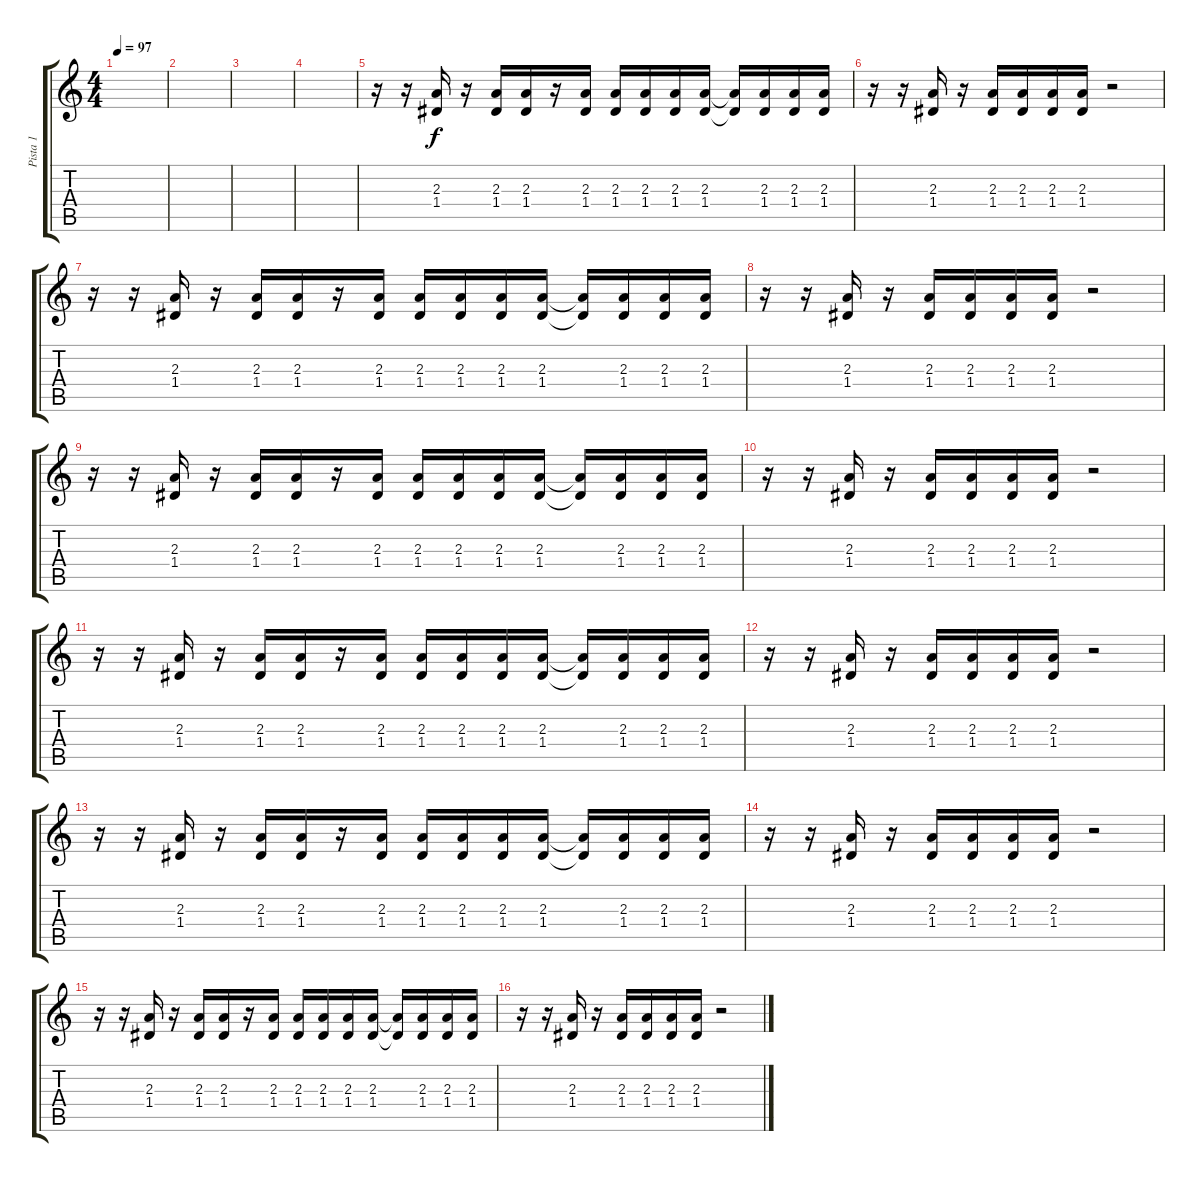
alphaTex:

\track ("Pista 1" "Pista 1") {instrument distortionguitar}
\staff {score tabs}
\tuning (E4 B3 G3 D3 A2 E2) {hide}
\ts (4 4)
\tempo 97
\clef g2
\ks c
|
|
|
|
r.16 r.16 (2.3 1.4).16 r.16 (2.3 1.4).16 (2.3 1.4).16 r.16 (2.3 1.4).16 (2.3 1.4).16 (2.3 1.4).16 (2.3 1.4).16 (2.3 1.4).16 (2.3{t} 1.4{t}).16 (2.3 1.4).16 (2.3 1.4).16 (2.3 1.4).16 |
r.16 r.16 (2.3 1.4).16 r.16 (2.3 1.4).16 (2.3 1.4).16 (2.3 1.4).16 (2.3 1.4).16 r.2 |
r.16 r.16 (2.3 1.4).16 r.16 (2.3 1.4).16 (2.3 1.4).16 r.16 (2.3 1.4).16 (2.3 1.4).16 (2.3 1.4).16 (2.3 1.4).16 (2.3 1.4).16 (2.3{t} 1.4{t}).16 (2.3 1.4).16 (2.3 1.4).16 (2.3 1.4).16 |
r.16 r.16 (2.3 1.4).16 r.16 (2.3 1.4).16 (2.3 1.4).16 (2.3 1.4).16 (2.3 1.4).16 r.2 |
r.16 r.16 (2.3 1.4).16 r.16 (2.3 1.4).16 (2.3 1.4).16 r.16 (2.3 1.4).16 (2.3 1.4).16 (2.3 1.4).16 (2.3 1.4).16 (2.3 1.4).16 (2.3{t} 1.4{t}).16 (2.3 1.4).16 (2.3 1.4).16 (2.3 1.4).16 |
r.16 r.16 (2.3 1.4).16 r.16 (2.3 1.4).16 (2.3 1.4).16 (2.3 1.4).16 (2.3 1.4).16 r.2 |
r.16 r.16 (2.3 1.4).16 r.16 (2.3 1.4).16 (2.3 1.4).16 r.16 (2.3 1.4).16 (2.3 1.4).16 (2.3 1.4).16 (2.3 1.4).16 (2.3 1.4).16 (2.3{t} 1.4{t}).16 (2.3 1.4).16 (2.3 1.4).16 (2.3 1.4).16 |
r.16 r.16 (2.3 1.4).16 r.16 (2.3 1.4).16 (2.3 1.4).16 (2.3 1.4).16 (2.3 1.4).16 r.2 |
r.16 r.16 (2.3 1.4).16 r.16 (2.3 1.4).16 (2.3 1.4).16 r.16 (2.3 1.4).16 (2.3 1.4).16 (2.3 1.4).16 (2.3 1.4).16 (2.3 1.4).16 (2.3{t} 1.4{t}).16 (2.3 1.4).16 (2.3 1.4).16 (2.3 1.4).16 |
r.16 r.16 (2.3 1.4).16 r.16 (2.3 1.4).16 (2.3 1.4).16 (2.3 1.4).16 (2.3 1.4).16 r.2 |
r.16 r.16 (2.3 1.4).16 r.16 (2.3 1.4).16 (2.3 1.4).16 r.16 (2.3 1.4).16 (2.3 1.4).16 (2.3 1.4).16 (2.3 1.4).16 (2.3 1.4).16 (2.3{t} 1.4{t}).16 (2.3 1.4).16 (2.3 1.4).16 (2.3 1.4).16 |
r.16 r.16 (2.3 1.4).16 r.16 (2.3 1.4).16 (2.3 1.4).16 (2.3 1.4).16 (2.3 1.4).16 r.2
